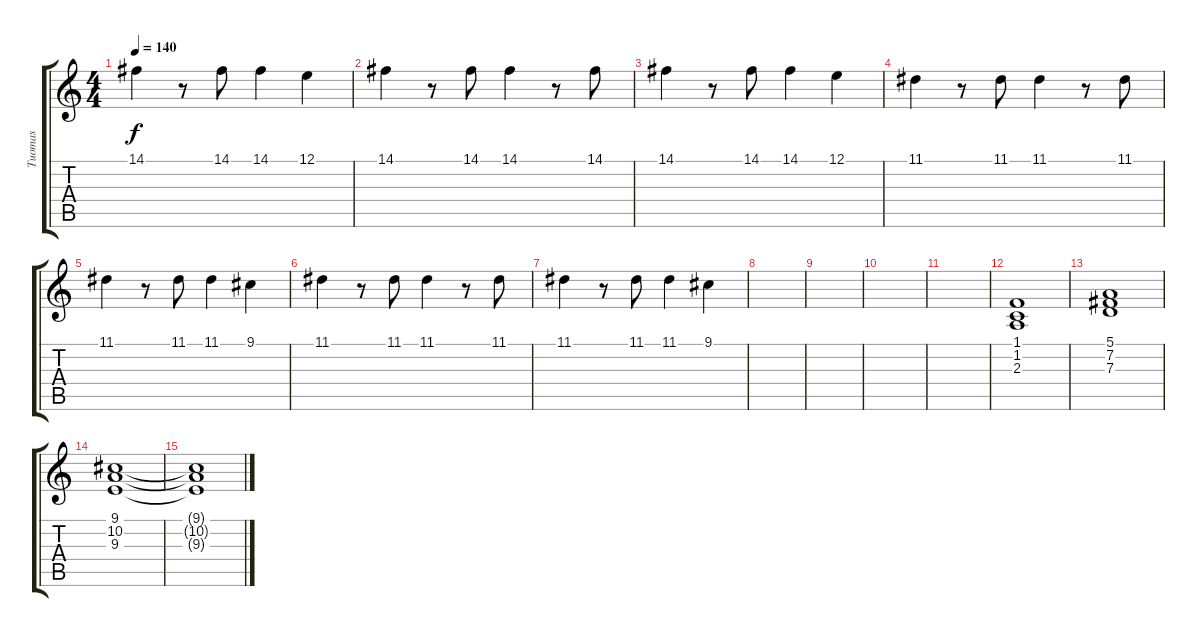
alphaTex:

\track ("Tuomas" "Tuomas") {instrument stringensemble1}
\staff {score tabs}
\tuning (E4 B3 G3 D3 A2 E2) {hide}
\ts (4 4)
\tempo 140
\clef g2
\ks c
14.1.4{dy f} r.8 14.1.8 14.1.4 12.1.4 |
14.1.4 r.8 14.1.8 14.1.4 r.8 14.1.8 |
14.1.4 r.8 14.1.8 14.1.4 12.1.4 |
11.1.4 r.8 11.1.8 11.1.4 r.8 11.1.8 |
11.1.4 r.8 11.1.8 11.1.4 9.1.4 |
11.1.4 r.8 11.1.8 11.1.4 r.8 11.1.8 |
11.1.4 r.8 11.1.8 11.1.4 9.1.4 |
|
|
|
|
(1.1 1.2 2.3).1 |
(5.1 7.2 7.3).1 |
(9.1 10.2 9.3).1 |
(9.1{t} 10.2{t} 9.3{t}).1
